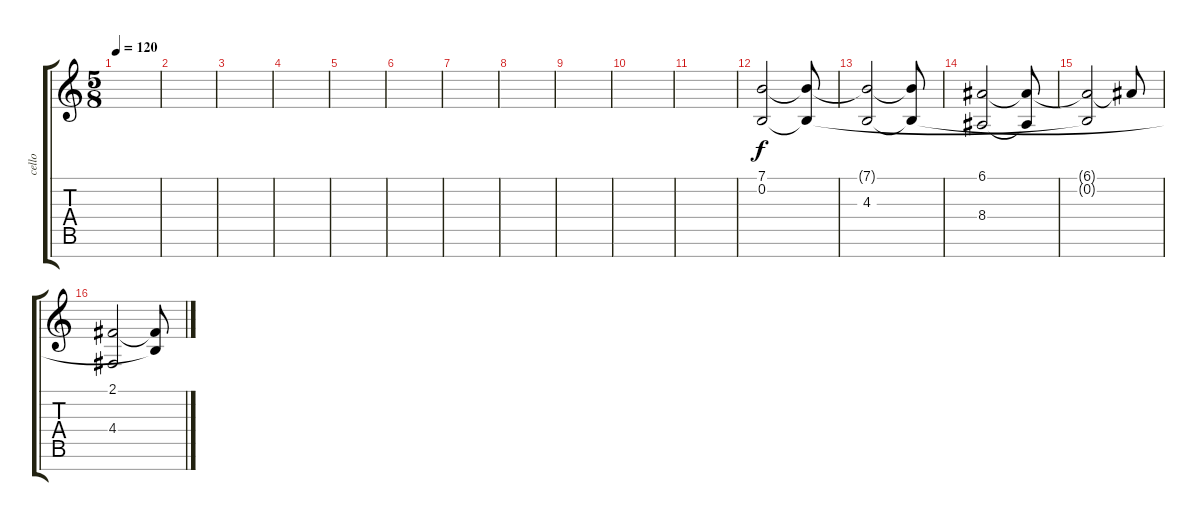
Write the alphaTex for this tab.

\track ("cello" "cello") {instrument cello}
\staff {score tabs}
\tuning (E4 B3 G3 D3 A2 E2 B1) {hide}
\ts (5 8)
\tempo 120
\clef g2
\ks c
|
|
|
|
|
|
|
|
|
|
|
(7.1 0.2).2 (7.1{t} 0.2{t}).8 |
(7.1{t} 4.3).2 (7.1{t} 4.3{t}).8 |
(6.1 8.4).2 (6.1{t} 8.4{t}).8 |
(6.1{t} 0.2{t}).2 6.1{t}.8 |
(2.1 4.4).2 (2.1{t} 4.3{t}).8
